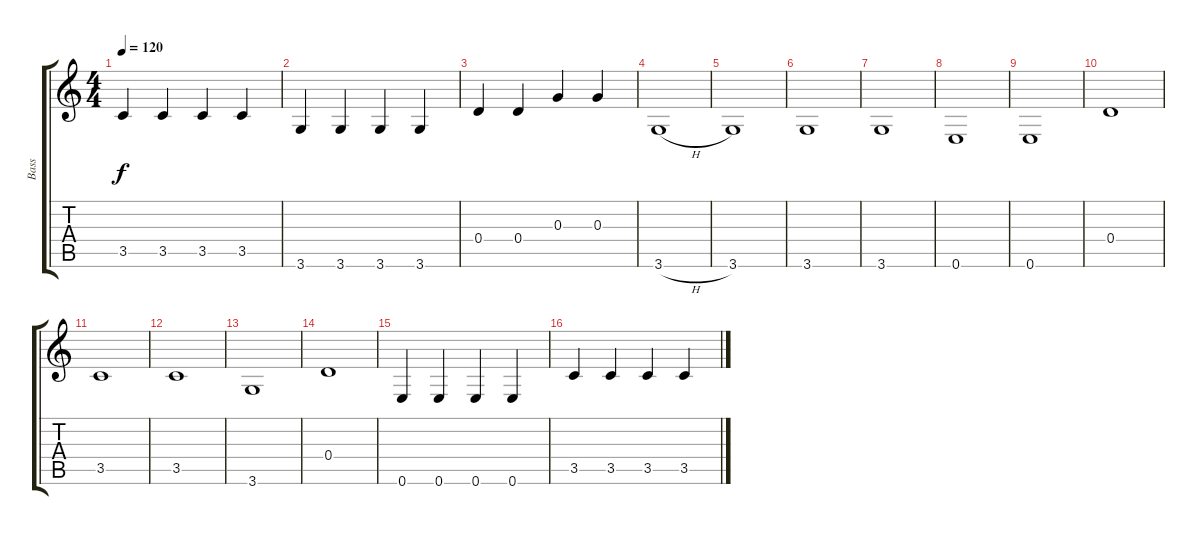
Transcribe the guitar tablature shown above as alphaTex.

\track ("Bass" "Bass") {instrument electricbassfinger}
\staff {score tabs}
\tuning (E4 B3 G3 D3 A2 E2) {hide}
\ts (4 4)
\tempo 120
\clef g2
\ks c
3.5.4{dy f} 3.5.4 3.5.4 3.5.4 |
3.6.4 3.6.4 3.6.4 3.6.4 |
0.4.4 0.4.4 0.3.4 0.3.4 |
3.6{h}.1 |
3.6.1 |
3.6.1 |
3.6.1 |
0.6.1 |
0.6.1 |
0.4.1 |
3.5.1 |
3.5.1 |
3.6.1 |
0.4.1 |
0.6.4 0.6.4 0.6.4 0.6.4 |
3.5.4 3.5.4 3.5.4 3.5.4
